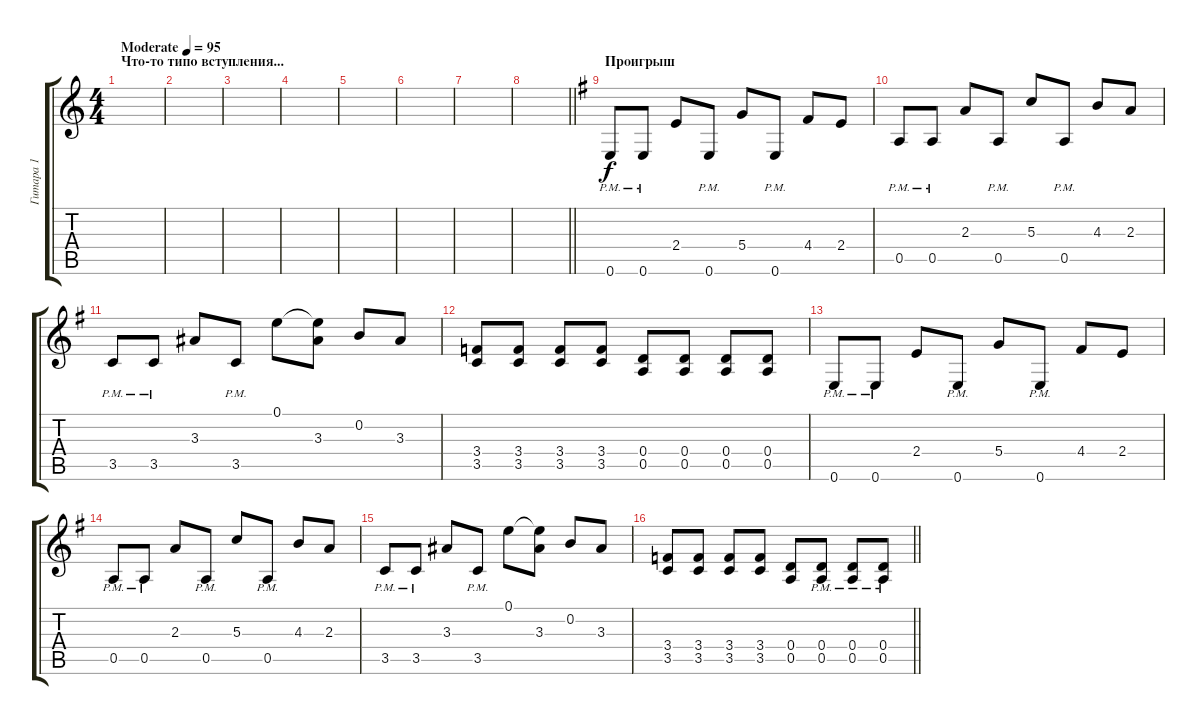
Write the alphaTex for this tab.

\track ("Гитара 1" "Гитара 1") {instrument overdrivenguitar}
\staff {score tabs}
\tuning (E4 B3 G3 D3 A2 E2) {hide}
\ts (4 4)
\section ("" "Что-то типо вступления...")
\tempo (95 "Moderate")
\clef g2
\ks c
|
|
|
|
|
|
|
\barLineRight lightlight
|
\section ("" "Проигрыш")
\ks eminor
0.6{pm}.8 0.6{pm}.8 2.4.8 0.6{pm}.8 5.4.8 0.6{pm}.8 4.4.8 2.4.8 |
0.5{pm}.8 0.5{pm}.8 2.3.8 0.5{pm}.8 5.3.8 0.5{pm}.8 4.3.8 2.3.8 |
3.5{pm}.8 3.5{pm}.8 3.3.8 3.5{pm}.8 0.1.8 (0.1{t} 3.3).8 0.2.8 3.3.8 |
(3.4 3.5).8 (3.4 3.5).8 (3.4 3.5).8 (3.4 3.5).8 (0.4 0.5).8 (0.4 0.5).8 (0.4 0.5).8 (0.4 0.5).8 |
0.6{pm}.8 0.6{pm}.8 2.4.8 0.6{pm}.8 5.4.8 0.6{pm}.8 4.4.8 2.4.8 |
0.5{pm}.8 0.5{pm}.8 2.3.8 0.5{pm}.8 5.3.8 0.5{pm}.8 4.3.8 2.3.8 |
3.5{pm}.8 3.5{pm}.8 3.3.8 3.5{pm}.8 0.1.8 (0.1{t} 3.3).8 0.2.8 3.3.8 |
\barLineRight lightlight
(3.4 3.5).8 (3.4 3.5).8 (3.4 3.5).8 (3.4 3.5).8 (0.4 0.5).8 (0.4{pm} 0.5{pm}).8 (0.4{pm} 0.5{pm}).8 (0.4{pm} 0.5{pm}).8
